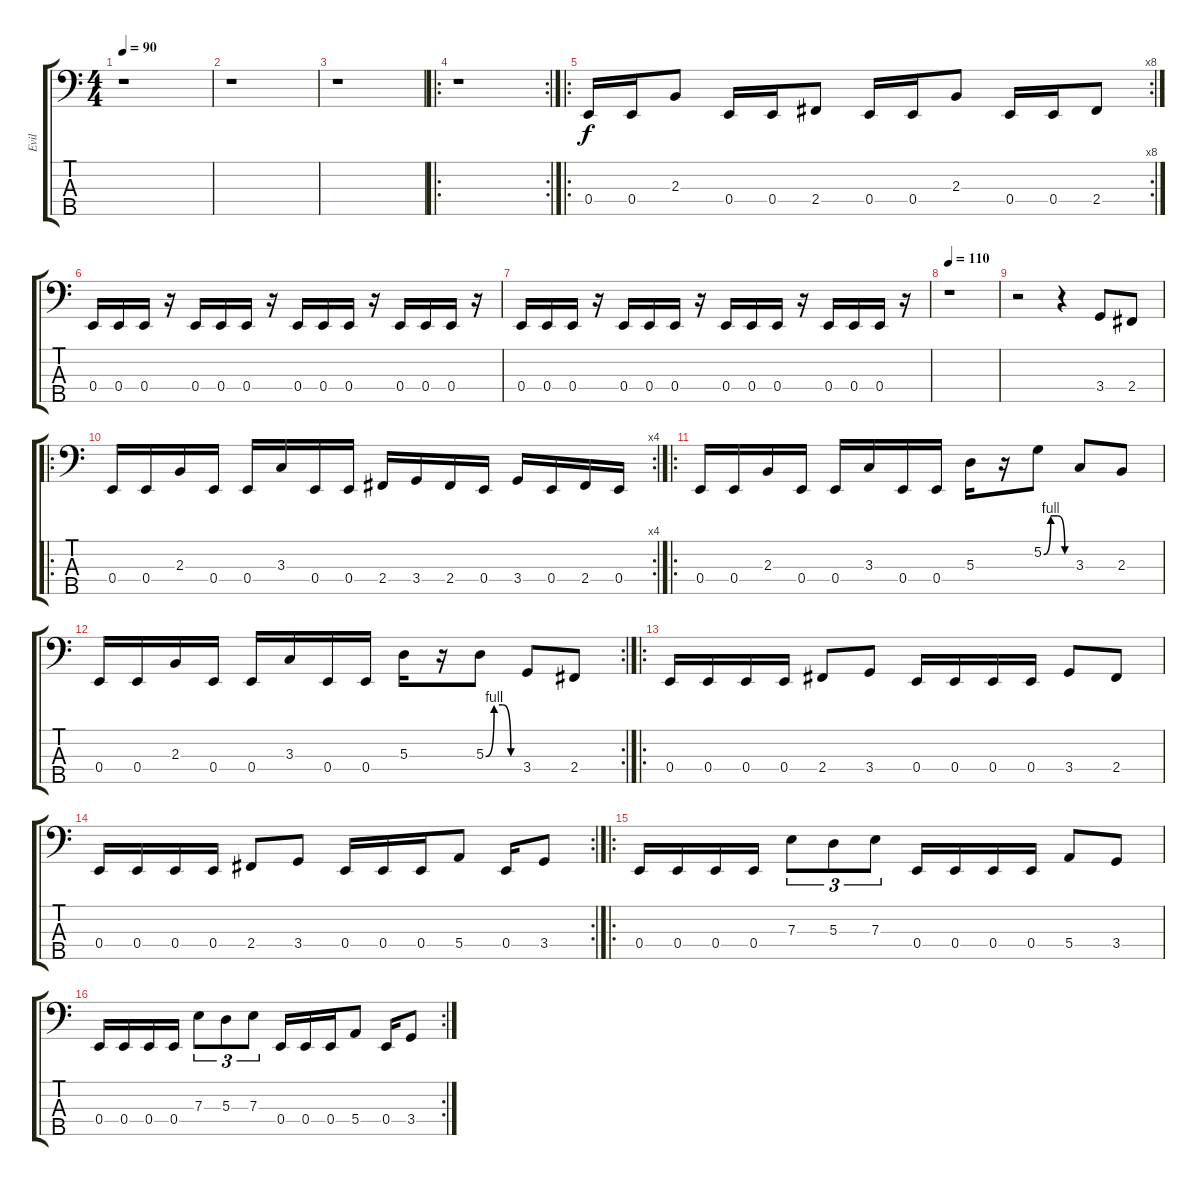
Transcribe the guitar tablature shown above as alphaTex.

\track ("Evil" "Evil") {instrument slapbass2}
\staff {score tabs}
\tuning (G2 D2 A1 E1 B0) {hide}
\ts (4 4)
\tempo 90
\clef f4
\ks c
r.1{dy f instrument slapbass2} |
r.1 |
r.1 |
\ro
\rc 2
r.1 |
\ro
\rc 8
0.4.16 0.4.16 2.3.8 0.4.16 0.4.16 2.4.8 0.4.16 0.4.16 2.3.8 0.4.16 0.4.16 2.4.8 |
0.4.16 0.4.16 0.4.16 r.16 0.4.16 0.4.16 0.4.16 r.16 0.4.16 0.4.16 0.4.16 r.16 0.4.16 0.4.16 0.4.16 r.16 |
0.4.16 0.4.16 0.4.16 r.16 0.4.16 0.4.16 0.4.16 r.16 0.4.16 0.4.16 0.4.16 r.16 0.4.16 0.4.16 0.4.16 r.16 |
\tempo 110
r.1 |
r.2 r.4 3.4.8 2.4.8 |
\ro
\rc 4
0.4.16 0.4.16 2.3.16 0.4.16 0.4.16 3.3.16 0.4.16 0.4.16 2.4.16 3.4.16 2.4.16 0.4.16 3.4.16 0.4.16 2.4.16 0.4.16 |
\ro
0.4.16 0.4.16 2.3.16 0.4.16 0.4.16 3.3.16 0.4.16 0.4.16 5.3.16 r.16 5.2{be (custom 0 0 15 4 30 4 45 0 60 0)}.8 3.3.8 2.3.8 |
\rc 2
0.4.16 0.4.16 2.3.16 0.4.16 0.4.16 3.3.16 0.4.16 0.4.16 5.3.16 r.16 5.3{be (custom 0 0 15 4 30 4 45 0 60 0)}.8 3.4.8 2.4.8 |
\ro
0.4.16 0.4.16 0.4.16 0.4.16 2.4.8 3.4.8 0.4.16 0.4.16 0.4.16 0.4.16 3.4.8 2.4.8 |
\rc 2
0.4.16 0.4.16 0.4.16 0.4.16 2.4.8 3.4.8 0.4.16 0.4.16 0.4.16 5.4.8 0.4.16 3.4.8 |
\ro
0.4.16 0.4.16 0.4.16 0.4.16 7.3.8{tu (3 2)} 5.3.8{tu (3 2)} 7.3.8{tu (3 2)} 0.4.16 0.4.16 0.4.16 0.4.16 5.4.8 3.4.8 |
\rc 2
0.4.16 0.4.16 0.4.16 0.4.16 7.3.8{tu (3 2)} 5.3.8{tu (3 2)} 7.3.8{tu (3 2)} 0.4.16 0.4.16 0.4.16 5.4.8 0.4.16 3.4.8
